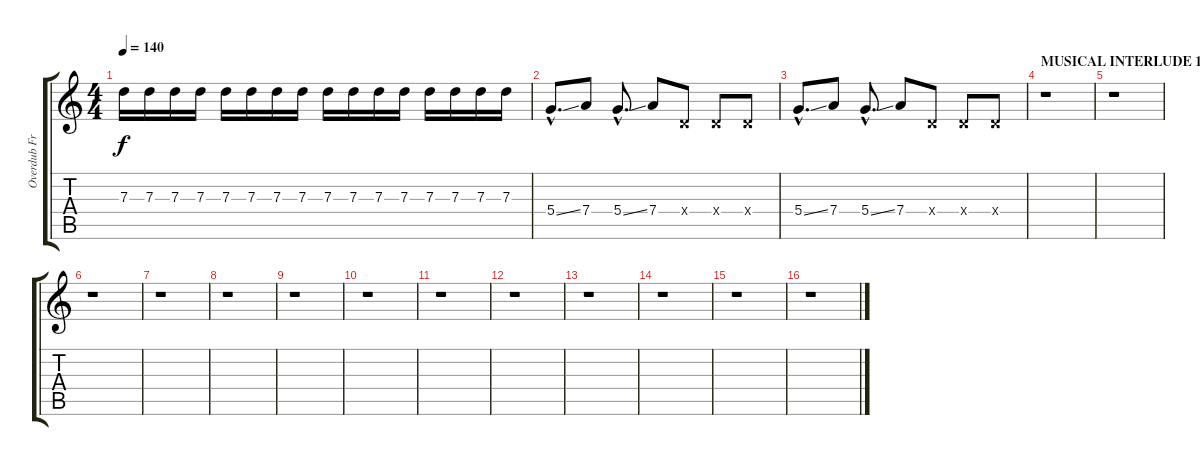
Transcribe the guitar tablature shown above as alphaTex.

\track ("Overdub Franz" "Overdub Fr") {instrument distortionguitar}
\staff {score tabs}
\tuning (E4 B3 G3 D3 A2 E2) {hide}
\ts (4 4)
\tempo 140
\clef g2
\ks c
7.3.16{dy f} 7.3.16 7.3.16 7.3.16 7.3.16 7.3.16 7.3.16 7.3.16 7.3.16 7.3.16 7.3.16 7.3.16 7.3.16 7.3.16 7.3.16 7.3.16 |
5.4{ss hac}.8{d} 7.4.8 5.4{ss hac}.8{d} 7.4.8 0.4{x}.8 0.4{x}.8 0.4{x}.8 |
5.4{ss hac}.8{d} 7.4.8 5.4{ss hac}.8{d} 7.4.8 0.4{x}.8 0.4{x}.8 0.4{x}.8 |
\section ("" "MUSICAL INTERLUDE 1")
r.1 |
r.1 |
r.1 |
r.1 |
r.1 |
r.1 |
r.1 |
r.1 |
r.1 |
r.1 |
r.1 |
r.1 |
r.1
